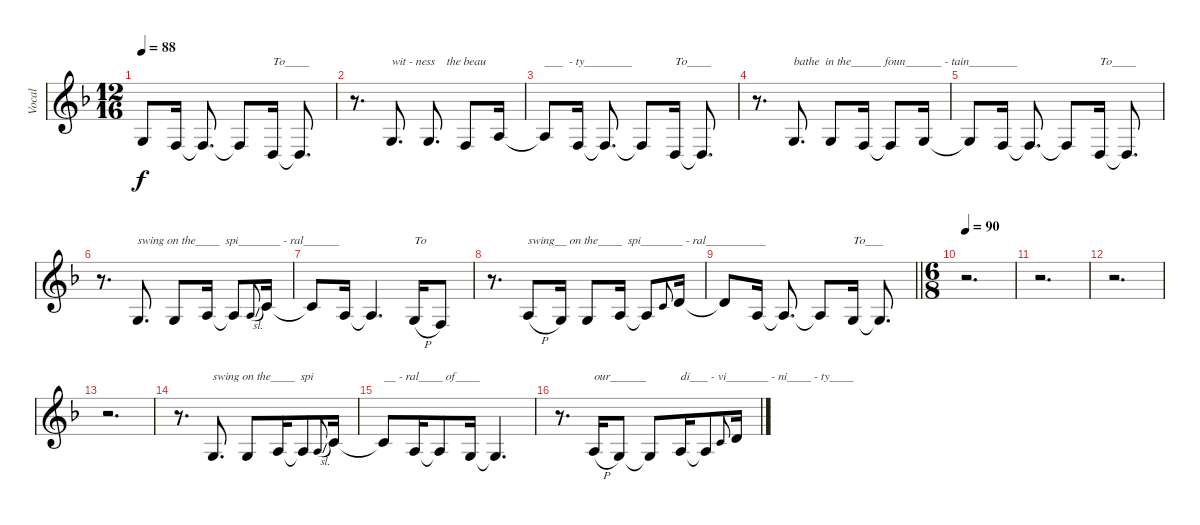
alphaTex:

\track ("Vocal" "Vocal") {instrument tuba}
\staff {score}
\tuning (E4 B3 G3 D3 A2 E2) {hide}
\ts (12 16)
\tempo 88
\clef g2
\ks dminor
0.3{t}.8{dy f} 3.4.16 3.4{t}.8{d} 3.4{t}.8 0.4.16{txt "To____"} 0.4{t}.8{d} |
r.8{d} 0.3.8{d txt "wit - ness    the beau"} 0.3.8{d} 3.4.8 2.3.16 |
2.3{t}.8{txt "___  - ty________"} 3.4.16 3.4{t}.8{d} 3.4{t}.8 0.4.16{txt "To____"} 0.4{t}.8{d} |
r.8{d} 0.3.8{d txt "bathe  in the_____ foun______ - tain________"} 0.3.8 3.4.16 3.4{t}.8 0.3.16 |
0.3{t}.8 3.4.16 3.4{t}.8{d} 3.4{t}.8 0.4.16{txt "To____"} 0.4{t}.8{d} |
r.8{d} 0.3.8{d txt "swing on the____  spi_______ - ral______"} 0.3.8 2.3.16 2.3{t}.8 2.3{sl}.8{gr onbeat} 5.3.16 |
5.3{t}.8 2.3.16 2.3{t}.4{d} 5.4{h}.16{txt "To"} 3.4.8 |
r.8{d} 2.3{h}.8{txt "swing__ on the____  spi_______ - ral__________"} 0.3.16 0.3.8 2.3.16 2.3{t}.8 1.2.8{gr onbeat} 3.2.16 |
\barLineRight lightlight
3.2{t}.8 2.3.16 2.3{t}.8{d} 2.3{t}.8 0.3.16{txt "To___"} 0.3{t}.8{d} |
\ts (6 8)
\tempo 90
r.2{d} |
r.2{d} |
r.2{d} |
r.2{d} |
r.8{d} 0.3.8{d txt "swing on the____  spi"} 0.3.8 2.3.16 2.3{t}.8 2.3{sl}.8{gr onbeat} 5.3.16 |
5.3{t}.8{txt "__ - ral____ of____"} 2.3.16 2.3{t}.8 0.3.16 0.3{t}.4{d} |
r.8{d} 2.3{h}.16{txt "our______"} 0.3.8 0.3{t}.8 2.3.16{txt "di___ - vi_______ - ni____ - ty____"} 2.3{t}.8 1.2.8{gr onbeat} 3.2.16
